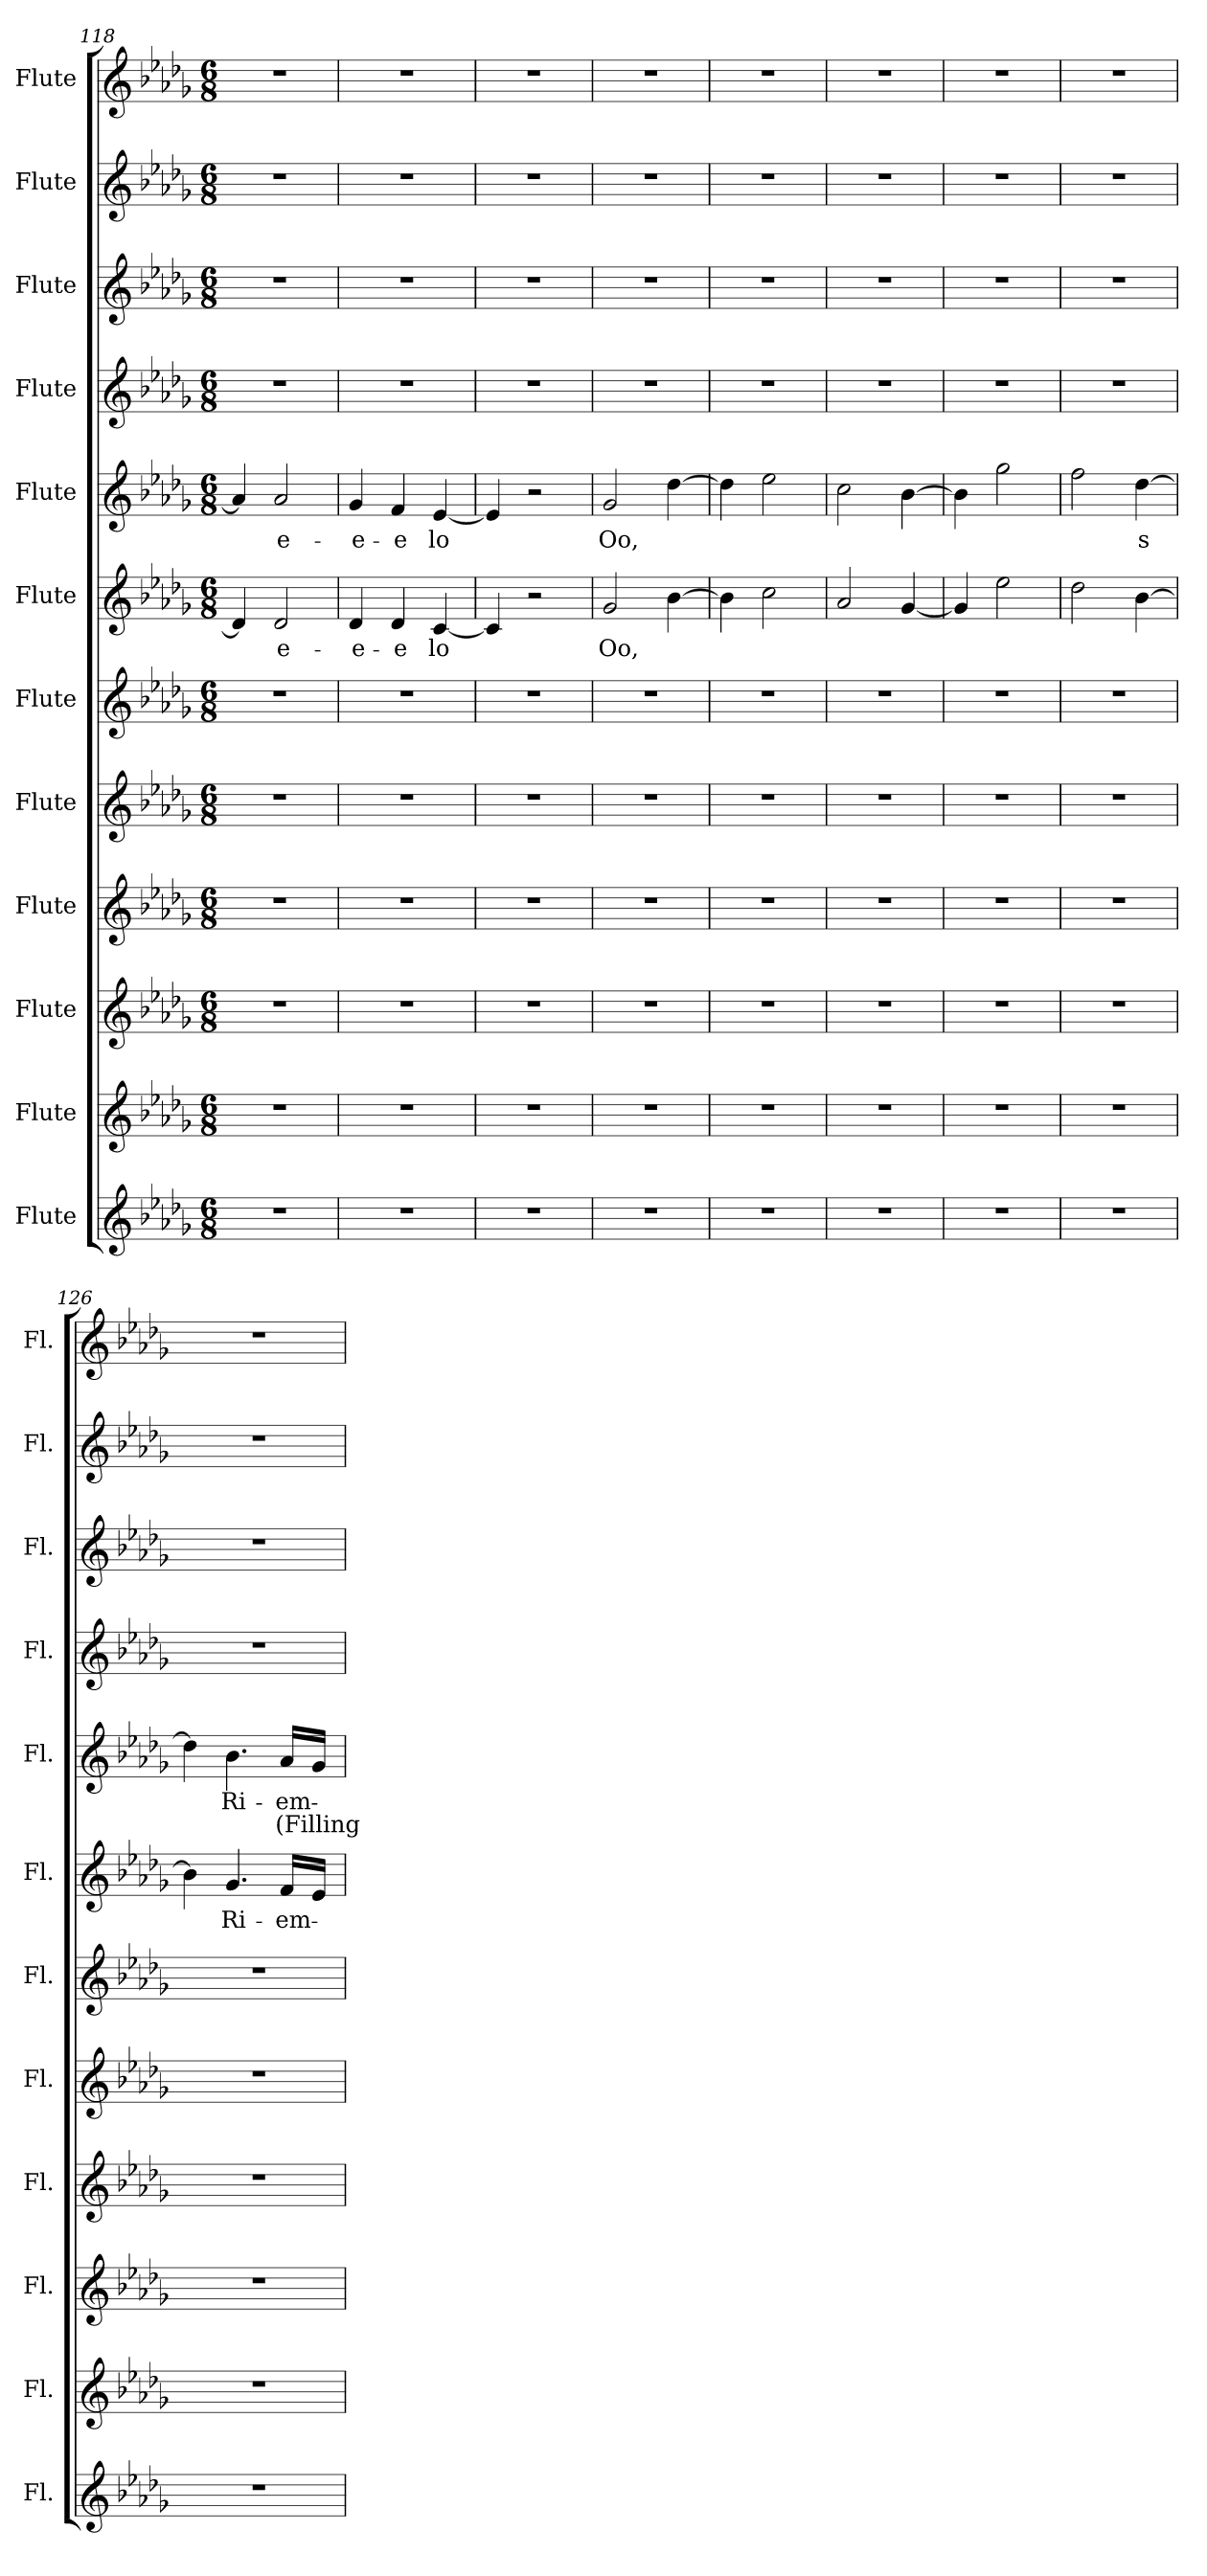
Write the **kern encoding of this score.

**kern	**kern	**kern	**kern	**kern	**kern	**kern	**text	**kern	**text	**text	**kern	**kern	**kern	**kern
*part12	*part11	*part10	*part9	*part8	*part7	*part6	*part6	*part5	*part5	*part5	*part4	*part3	*part2	*part1
*staff12	*staff11	*staff10	*staff9	*staff8	*staff7	*staff6	*staff6	*staff5	*staff5	*staff5	*staff4	*staff3	*staff2	*staff1
*I"Flute	*I"Flute	*I"Flute	*I"Flute	*I"Flute	*I"Flute	*I"Flute	*	*I"Flute	*	*	*I"Flute	*I"Flute	*I"Flute	*I"Flute
*I'Fl.	*I'Fl.	*I'Fl.	*I'Fl.	*I'Fl.	*I'Fl.	*I'Fl.	*	*I'Fl.	*	*	*I'Fl.	*I'Fl.	*I'Fl.	*I'Fl.
*clefG2	*clefG2	*clefG2	*clefG2	*clefG2	*clefG2	*clefG2	*	*clefG2	*	*	*clefG2	*clefG2	*clefG2	*clefG2
*k[b-e-a-d-g-]	*k[b-e-a-d-g-]	*k[b-e-a-d-g-]	*k[b-e-a-d-g-]	*k[b-e-a-d-g-]	*k[b-e-a-d-g-]	*k[b-e-a-d-g-]	*	*k[b-e-a-d-g-]	*	*	*k[b-e-a-d-g-]	*k[b-e-a-d-g-]	*k[b-e-a-d-g-]	*k[b-e-a-d-g-]
*M6/8	*M6/8	*M6/8	*M6/8	*M6/8	*M6/8	*M6/8	*	*M6/8	*	*	*M6/8	*M6/8	*M6/8	*M6/8
=118	=118	=118	=118	=118	=118	=118	=118	=118	=118	=118	=118	=118	=118	=118
2.r	2.r	2.r	2.r	2.r	2.r	4d-/]	.	4a-/]	.	.	2.r	2.r	2.r	2.r
.	.	.	.	.	.	2d-/	e-	2a-/	e-	.	.	.	.	.
=119	=119	=119	=119	=119	=119	=119	=119	=119	=119	=119	=119	=119	=119	=119
2.r	2.r	2.r	2.r	2.r	2.r	4d-/	-e-	4g-/	-e-	.	2.r	2.r	2.r	2.r
.	.	.	.	.	.	4d-/	-e	4f/	-e	.	.	.	.	.
.	.	.	.	.	.	[4c/	lo	[4e-/	lo	.	.	.	.	.
=120	=120	=120	=120	=120	=120	=120	=120	=120	=120	=120	=120	=120	=120	=120
2.r	2.r	2.r	2.r	2.r	2.r	4c/]	.	4e-/]	.	.	2.r	2.r	2.r	2.r
.	.	.	.	.	.	2r	.	2r	.	.	.	.	.	.
=121	=121	=121	=121	=121	=121	=121	=121	=121	=121	=121	=121	=121	=121	=121
2.r	2.r	2.r	2.r	2.r	2.r	2g-/	Oo,	2g-/	Oo,	.	2.r	2.r	2.r	2.r
.	.	.	.	.	.	[4b-\	.	[4dd-\	.	.	.	.	.	.
=122	=122	=122	=122	=122	=122	=122	=122	=122	=122	=122	=122	=122	=122	=122
2.r	2.r	2.r	2.r	2.r	2.r	4b-\]	.	4dd-\]	.	.	2.r	2.r	2.r	2.r
.	.	.	.	.	.	2cc\	.	2ee-\	.	.	.	.	.	.
=123	=123	=123	=123	=123	=123	=123	=123	=123	=123	=123	=123	=123	=123	=123
2.r	2.r	2.r	2.r	2.r	2.r	2a-/	.	2cc\	.	.	2.r	2.r	2.r	2.r
.	.	.	.	.	.	[4g-/	.	[4b-\	.	.	.	.	.	.
=124	=124	=124	=124	=124	=124	=124	=124	=124	=124	=124	=124	=124	=124	=124
2.r	2.r	2.r	2.r	2.r	2.r	4g-/]	.	4b-\]	.	.	2.r	2.r	2.r	2.r
.	.	.	.	.	.	2ee-\	.	2gg-\	.	.	.	.	.	.
=125	=125	=125	=125	=125	=125	=125	=125	=125	=125	=125	=125	=125	=125	=125
2.r	2.r	2.r	2.r	2.r	2.r	2dd-\	.	2ff\	.	.	2.r	2.r	2.r	2.r
.	.	.	.	.	.	[4b-\	.	[4dd-\	s	.	.	.	.	.
=126	=126	=126	=126	=126	=126	=126	=126	=126	=126	=126	=126	=126	=126	=126
2.r	2.r	2.r	2.r	2.r	2.r	4b-\]	.	4dd-\]	.	.	2.r	2.r	2.r	2.r
.	.	.	.	.	.	4.g-/	Ri-	4.b-\	Ri-	.	.	.	.	.
.	.	.	.	.	.	16f/LL	-em-	16a-/LL	-em-	(Filling	.	.	.	.
.	.	.	.	.	.	16e-/JJ	.	16g-/JJ	.	.	.	.	.	.
=	=	=	=	=	=	=	=	=	=	=	=	=	=	=
*-	*-	*-	*-	*-	*-	*-	*-	*-	*-	*-	*-	*-	*-	*-
